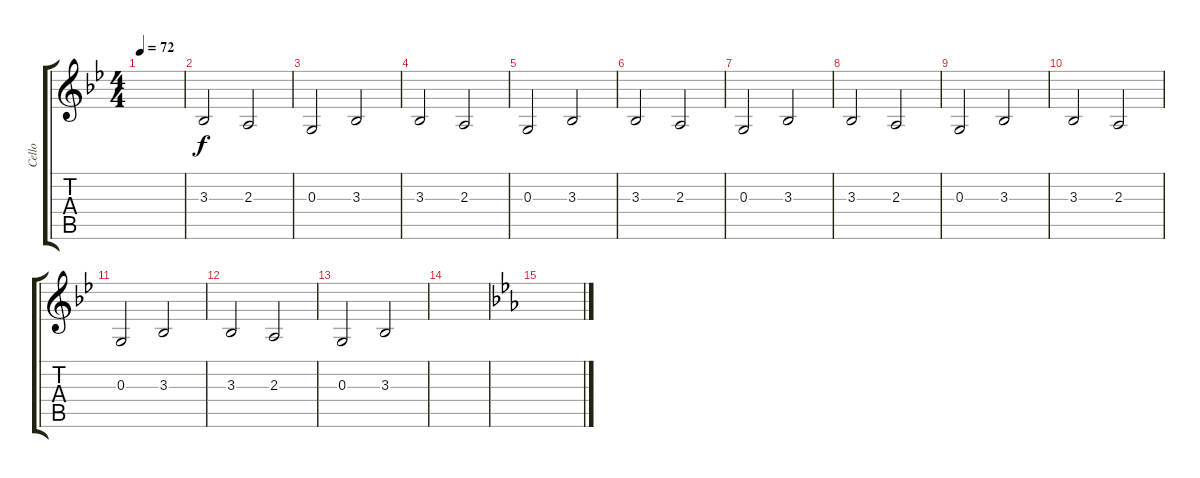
\track ("Cello" "Cello") {instrument cello}
\staff {score tabs}
\tuning (E4 B3 G3 D3 A2 E2) {hide}
\ts (4 4)
\tempo 72
\clef g2
\ks bb
|
3.3.2{volume 10} 2.3.2 |
0.3.2 3.3.2 |
3.3.2 2.3.2 |
0.3.2 3.3.2 |
3.3.2 2.3.2 |
0.3.2 3.3.2 |
3.3.2 2.3.2 |
0.3.2 3.3.2 |
3.3.2 2.3.2 |
0.3.2 3.3.2 |
3.3.2 2.3.2 |
0.3.2 3.3.2 |
|
\ks eb
